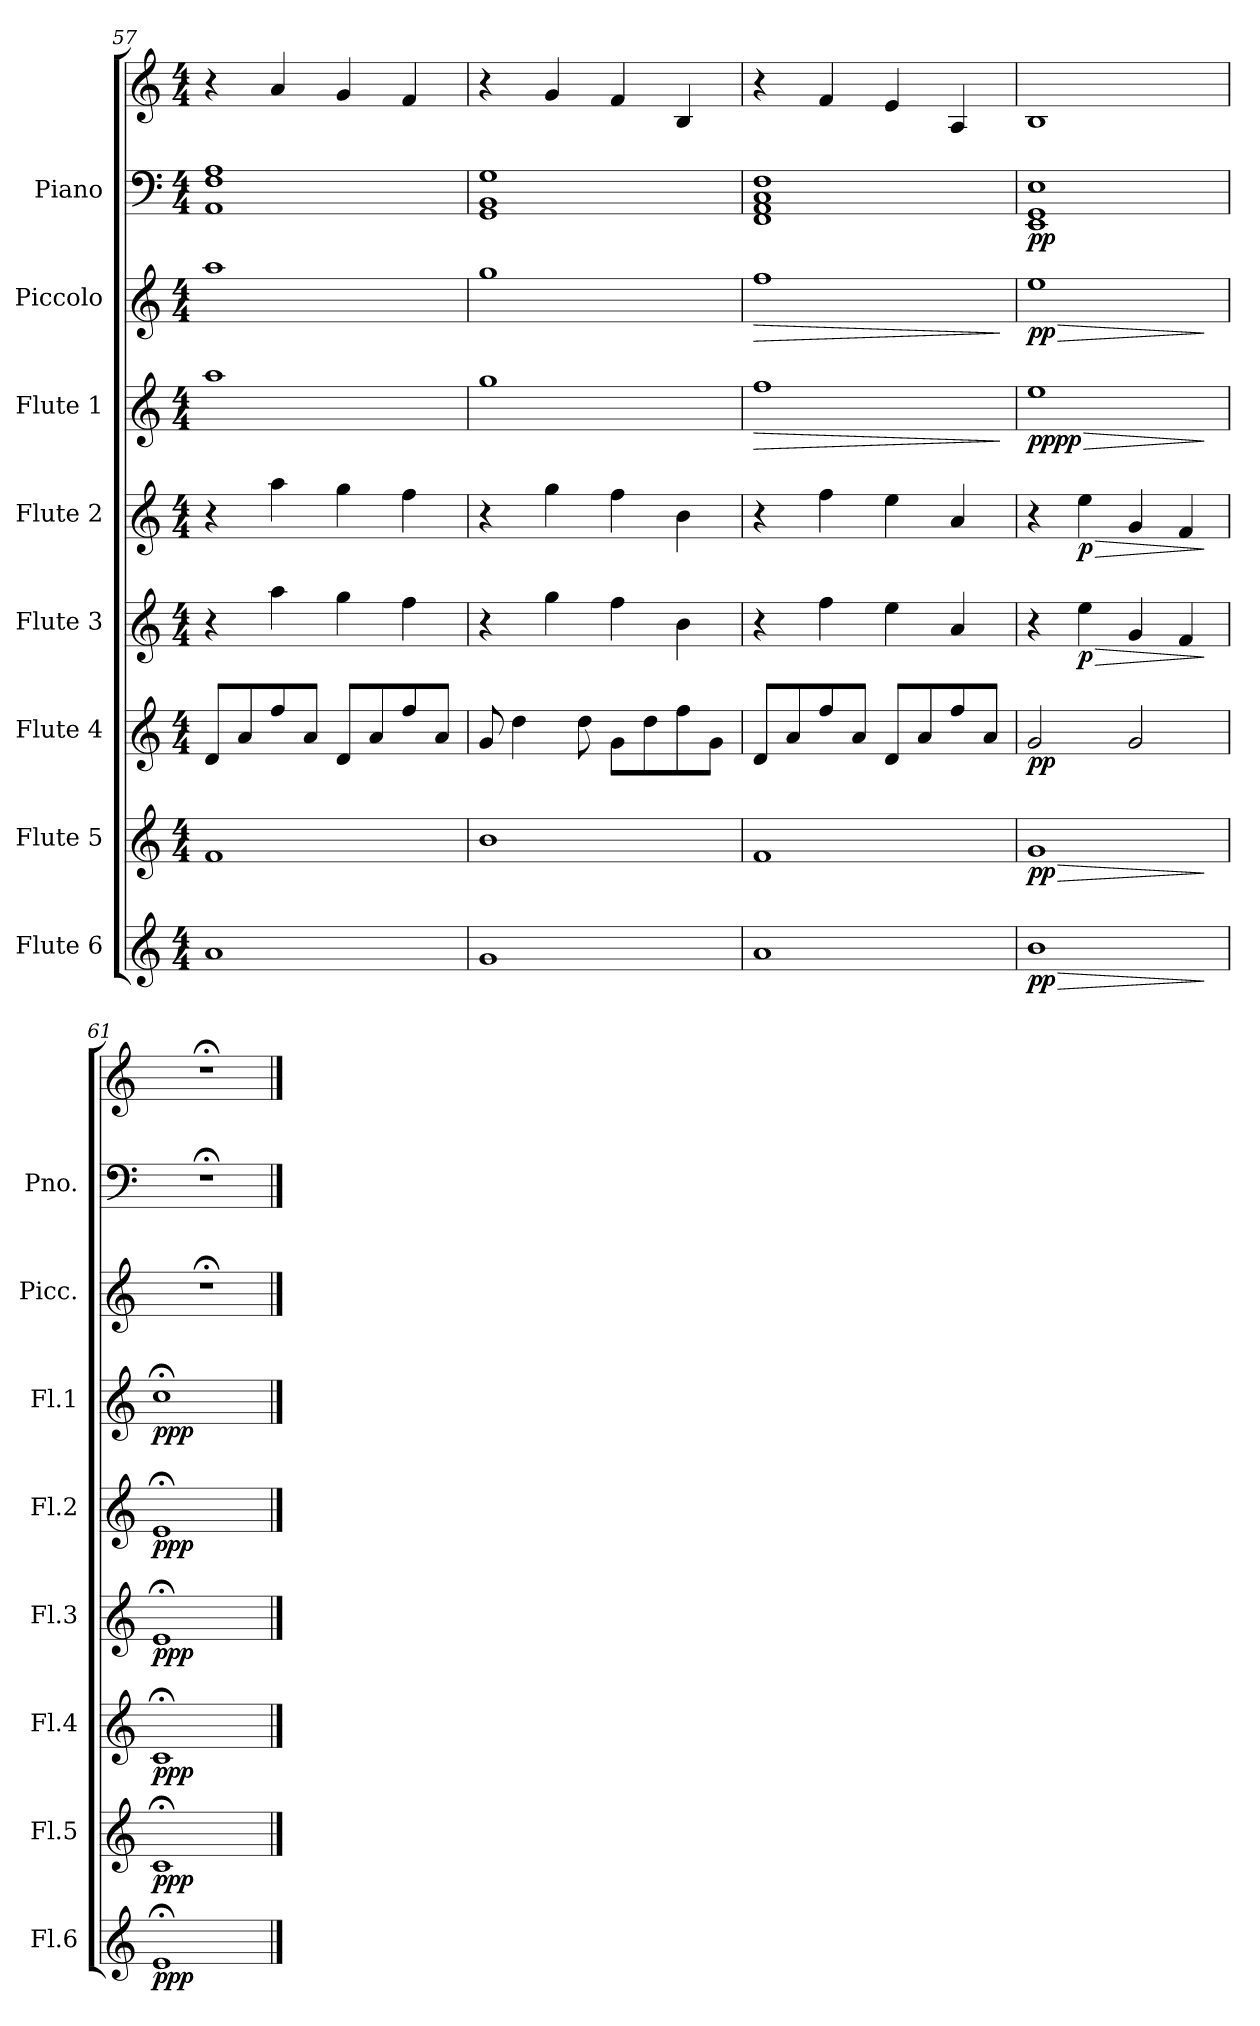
**kern	**dynam	**kern	**dynam	**kern	**dynam	**kern	**dynam	**kern	**dynam	**kern	**dynam	**kern	**dynam	**kern	**kern	**dynam
*part8	*part8	*part7	*part7	*part6	*part6	*part5	*part5	*part4	*part4	*part3	*part3	*part2	*part2	*part1	*part1	*part1
*staff9	*staff9	*staff8	*staff8	*staff7	*staff7	*staff6	*staff6	*staff5	*staff5	*staff4	*staff4	*staff3	*staff3	*staff2	*staff1	*staff1/2
*I"Flute 6	*	*I"Flute 5	*	*I"Flute 4	*	*I"Flute 3	*	*I"Flute 2	*	*I"Flute 1	*	*I"Piccolo	*	*I"Piano	*	*
*I'Fl.6	*	*I'Fl.5	*	*I'Fl.4	*	*I'Fl.3	*	*I'Fl.2	*	*I'Fl.1	*	*I'Picc.	*	*I'Pno.	*	*
*clefG2	*	*clefG2	*	*clefG2	*	*clefG2	*	*clefG2	*	*clefG2	*	*clefG2	*	*clefF4	*clefG2	*
*	*	*	*	*	*	*	*	*	*	*	*	*ITrd-7c-12	*	*	*	*
*k[]	*	*k[]	*	*k[]	*	*k[]	*	*k[]	*	*k[]	*	*k[]	*	*k[]	*k[]	*
*M4/4	*	*M4/4	*	*M4/4	*	*M4/4	*	*M4/4	*	*M4/4	*	*M4/4	*	*M4/4	*M4/4	*
=57	=57	=57	=57	=57	=57	=57	=57	=57	=57	=57	=57	=57	=57	=57	=57	=57
1a	.	1f	.	8d/L	.	4r	.	4r	.	1aa	.	1aaa	.	1AA 1F 1A	4r	.
.	.	.	.	8a/	.	.	.	.	.	.	.	.	.	.	.	.
.	.	.	.	8ff/	.	4aa\	.	4aa\	.	.	.	.	.	.	4a/	.
.	.	.	.	8a/J	.	.	.	.	.	.	.	.	.	.	.	.
.	.	.	.	8d/L	.	4gg\	.	4gg\	.	.	.	.	.	.	4g/	.
.	.	.	.	8a/	.	.	.	.	.	.	.	.	.	.	.	.
.	.	.	.	8ff/	.	4ff\	.	4ff\	.	.	.	.	.	.	4f/	.
.	.	.	.	8a/J	.	.	.	.	.	.	.	.	.	.	.	.
!!LO:PB:g=z
=58	=58	=58	=58	=58	=58	=58	=58	=58	=58	=58	=58	=58	=58	=58	=58	=58
1g	.	1b	.	8g/	.	4r	.	4r	.	1gg	.	1ggg	.	1GG 1BB 1G	4r	.
.	.	.	.	4dd\	.	.	.	.	.	.	.	.	.	.	.	.
.	.	.	.	.	.	4gg\	.	4gg\	.	.	.	.	.	.	4g/	.
.	.	.	.	8dd\	.	.	.	.	.	.	.	.	.	.	.	.
.	.	.	.	8g\L	.	4ff\	.	4ff\	.	.	.	.	.	.	4f/	.
.	.	.	.	8dd\	.	.	.	.	.	.	.	.	.	.	.	.
.	.	.	.	8ff\	.	4b\	.	4b\	.	.	.	.	.	.	4B/	.
.	.	.	.	8g\J	.	.	.	.	.	.	.	.	.	.	.	.
=59	=59	=59	=59	=59	=59	=59	=59	=59	=59	=59	=59	=59	=59	=59	=59	=59
!	!	!	!	!	!	!	!	!	!	!	!LO:HP:b	!	!LO:HP:b	!	!	!
1a	.	1f	.	8d/L	.	4r	.	4r	.	1ff	>	1fff	>	1FF 1AA 1C 1F	4r	.
.	.	.	.	8a/	.	.	.	.	.	.	.	.	.	.	.	.
.	.	.	.	8ff/	.	4ff\	.	4ff\	.	.	.	.	.	.	4f/	.
.	.	.	.	8a/J	.	.	.	.	.	.	.	.	.	.	.	.
.	.	.	.	8d/L	.	4ee\	.	4ee\	.	.	.	.	.	.	4e/	.
.	.	.	.	8a/	.	.	.	.	.	.	.	.	.	.	.	.
.	.	.	.	8ff/	.	4a/	.	4a/	.	.	.	.	.	.	4A/	.
.	.	.	.	8a/J	.	.	.	.	.	.	.	.	.	.	.	.
.	.	.	.	.	.	.	.	.	.	.	]	.	]	.	.	.
=60	=60	=60	=60	=60	=60	=60	=60	=60	=60	=60	=60	=60	=60	=60	=60	=60
!	!LO:HP:b	!	!LO:HP:b	!	!	!	!	!	!	!	!LO:HP:b	!	!LO:HP:b	!	!	!
!	!LO:DY:n=1:b	!	!LO:DY:n=1:b	!	!LO:DY:b	!	!	!	!	!	!LO:DY:n=1:b	!	!	!	!	!
!	!	!	!	!	!	!	!	!	!	!	!LO:DY:n=2:b	!	!LO:DY:n=1:b	!	!	!LO:DY:b=2
!	!	!	!	!	!	!	!	!	!	!	!	!	!	!	!	!LO:DY:n=1:b
1b	> pp	1g	> pp	2g/	pp	4r	.	4r	.	1ee	> pp pp	1eee	> pp	1EE 1GG 1E	1B	p p
!	!	!	!	!	!	!	!LO:HP:b	!	!LO:HP:b	!	!	!	!	!	!	!
!	!	!	!	!	!	!	!LO:DY:n=1:b	!	!LO:DY:n=1:b	!	!	!	!	!	!	!
.	.	.	.	.	.	4ee\	> p	4ee\	> p	.	.	.	.	.	.	.
.	.	.	.	2g/	.	4g/	.	4g/	.	.	.	.	.	.	.	.
.	.	.	.	.	.	4f/	.	4f/	.	.	.	.	.	.	.	.
.	]	.	]	.	.	.	]	.	]	.	]	.	]	.	.	.
=61	=61	=61	=61	=61	=61	=61	=61	=61	=61	=61	=61	=61	=61	=61	=61	=61
!	!LO:DY:b	!	!LO:DY:b	!	!LO:DY:b	!	!LO:DY:b	!	!LO:DY:b	!	!LO:DY:b	!	!	!	!	!
1e;<	ppp	1c;<	ppp	1c;<	ppp	1e;<	ppp	1e;<	ppp	1cc;<	ppp	1r;<	.	1r;<	1r;<	.
==	==	==	==	==	==	==	==	==	==	==	==	==	==	==	==	==
*-	*-	*-	*-	*-	*-	*-	*-	*-	*-	*-	*-	*-	*-	*-	*-	*-
